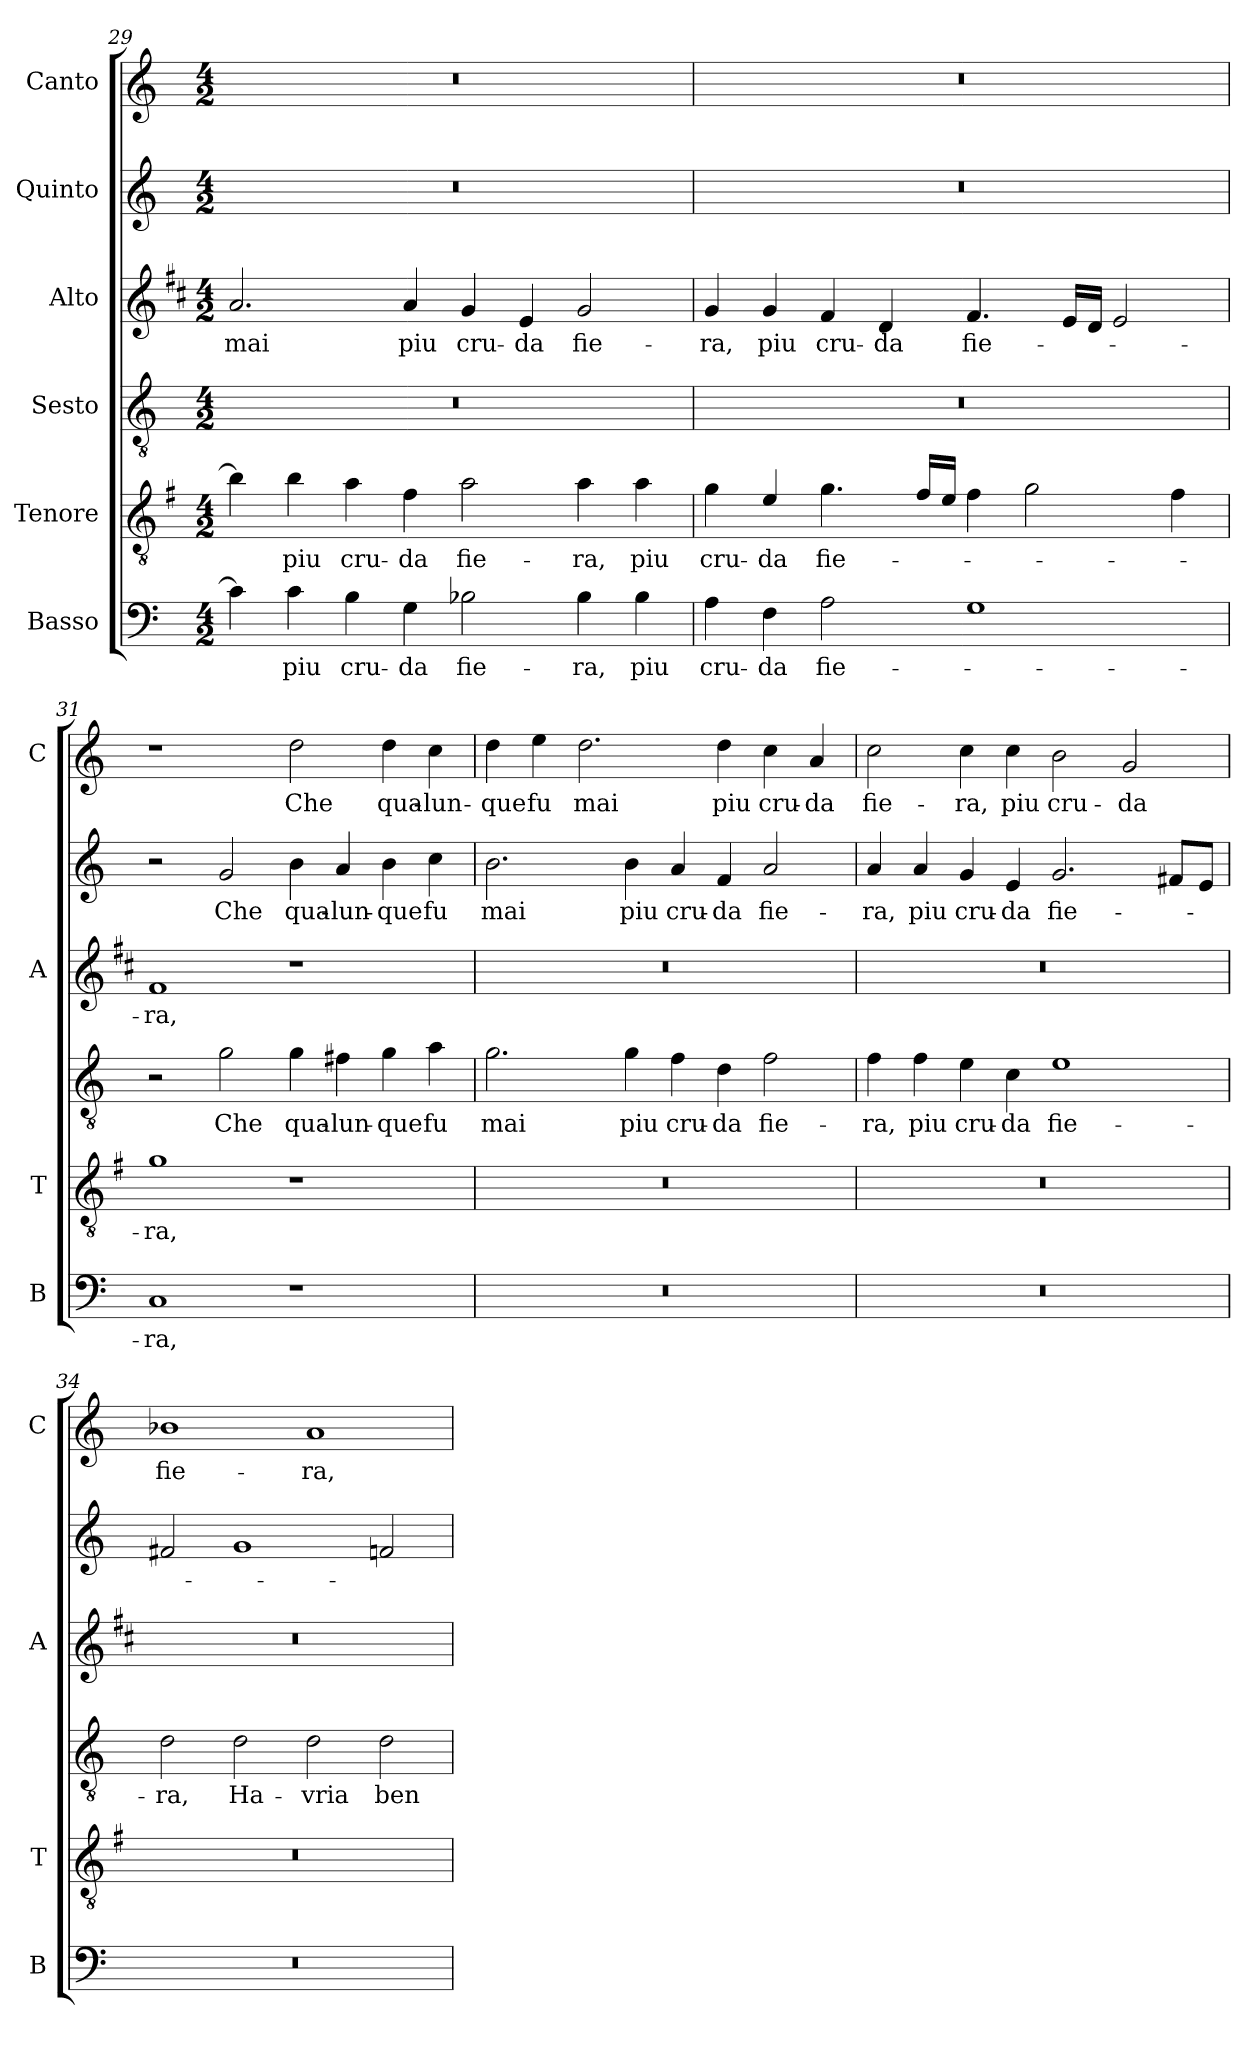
**kern	**text	**kern	**text	**kern	**text	**kern	**text	**kern	**text	**kern	**text
*part6	*part6	*part5	*part5	*part4	*part4	*part3	*part3	*part2	*part2	*part1	*part1
*staff6	*staff6	*staff5	*staff5	*staff4	*staff4	*staff3	*staff3	*staff2	*staff2	*staff1	*staff1
*I"Basso	*	*I"Tenore	*	*I"Sesto	*	*I"Alto	*	*I"Quinto	*	*I"Canto	*
*I'B	*	*I'T	*	*	*	*I'A	*	*	*	*I'C	*
*clefF4	*	*clefGv2	*	*clefGv2	*	*clefG2	*	*clefG2	*	*clefG2	*
*	*	*ITrd4c7	*	*	*	*ITrd1c2	*	*	*	*	*
*k[]	*	*k[]	*	*k[]	*	*k[]	*	*k[]	*	*k[]	*
*C:	*	*C:	*	*C:	*	*C:	*	*C:	*	*C:	*
*M4/2	*	*M4/2	*	*M4/2	*	*M4/2	*	*M4/2	*	*M4/2	*
=29	=29	=29	=29	=29	=29	=29	=29	=29	=29	=29	=29
!	!	!	!	!	!	!	!LO:LY:b	!	!	!	!
4c\]	.	4e\]	.	0r	.	2.g/	mai	0r	.	0r	.
!	!LO:LY:b	!	!LO:LY:b	!	!	!	!	!	!	!	!
4c\	piu	4e\	piu	.	.	.	.	.	.	.	.
!	!LO:LY:b	!	!LO:LY:b	!	!	!	!	!	!	!	!
4B\	cru-	4d\	cru-	.	.	.	.	.	.	.	.
!	!LO:LY:b	!	!LO:LY:b	!	!	!	!LO:LY:b	!	!	!	!
4G\	-da	4B\	-da	.	.	4g/	piu	.	.	.	.
!	!LO:LY:b	!	!LO:LY:b	!	!	!	!LO:LY:b	!	!	!	!
2B-X\	fie-	2d\	fie-	.	.	4f/	cru-	.	.	.	.
!	!	!	!	!	!	!	!LO:LY:b	!	!	!	!
.	.	.	.	.	.	4d/	-da	.	.	.	.
!	!LO:LY:b	!	!LO:LY:b	!	!	!	!LO:LY:b	!	!	!	!
4B-\	-ra,	4d\	-ra,	.	.	2f/	fie-	.	.	.	.
!	!LO:LY:b	!	!LO:LY:b	!	!	!	!	!	!	!	!
4B-\	piu	4d\	piu	.	.	.	.	.	.	.	.
=30	=30	=30	=30	=30	=30	=30	=30	=30	=30	=30	=30
!	!LO:LY:b	!	!LO:LY:b	!	!	!	!LO:LY:b	!	!	!	!
4A\	cru-	4c\	cru-	0r	.	4f/	-ra,	0r	.	0r	.
!	!LO:LY:b	!	!LO:LY:b	!	!	!	!LO:LY:b	!	!	!	!
4F\	-da	4A/	-da	.	.	4f/	piu	.	.	.	.
!	!LO:LY:b	!	!LO:LY:b	!	!	!	!LO:LY:b	!	!	!	!
2A\	fie-	4.c\	fie-	.	.	4e/	cru-	.	.	.	.
!	!	!	!	!	!	!	!LO:LY:b	!	!	!	!
.	.	.	.	.	.	4c/	-da	.	.	.	.
.	.	16B/LL	.	.	.	.	.	.	.	.	.
.	.	16A/JJ	.	.	.	.	.	.	.	.	.
!	!	!	!	!	!	!	!LO:LY:b	!	!	!	!
1G	.	4B\	.	.	.	4.e/	fie-	.	.	.	.
.	.	2c\	.	.	.	.	.	.	.	.	.
.	.	.	.	.	.	16d/LL	.	.	.	.	.
.	.	.	.	.	.	16c/JJ	.	.	.	.	.
.	.	.	.	.	.	2d/	.	.	.	.	.
.	.	4B\	.	.	.	.	.	.	.	.	.
=31	=31	=31	=31	=31	=31	=31	=31	=31	=31	=31	=31
!	!LO:LY:b	!	!LO:LY:b	!	!	!	!LO:LY:b	!	!	!	!
1C	-ra,	1c	-ra,	2r	.	1e	-ra,	2r	.	1r	.
!	!	!	!	!	!LO:LY:b	!	!	!	!LO:LY:b	!	!
.	.	.	.	2g\	Che	.	.	2g/	Che	.	.
!	!	!	!	!	!LO:LY:b	!	!	!	!LO:LY:b	!	!LO:LY:b
1r	.	1r	.	4g\	qua-	1r	.	4b\	qua-	2dd\	Che
!	!	!	!	!	!LO:LY:b	!	!	!	!LO:LY:b	!	!
.	.	.	.	4f#X\	-lun-	.	.	4a/	-lun-	.	.
!	!	!	!	!	!LO:LY:b	!	!	!	!LO:LY:b	!	!LO:LY:b
.	.	.	.	4g\	-que	.	.	4b\	-que	4dd\	qua-
!	!	!	!	!	!LO:LY:b	!	!	!	!LO:LY:b	!	!LO:LY:b
.	.	.	.	4a\	fu	.	.	4cc\	fu	4cc\	-lun-
!!LO:LB:g=z
=32	=32	=32	=32	=32	=32	=32	=32	=32	=32	=32	=32
!	!	!	!	!	!LO:LY:b	!	!	!	!LO:LY:b	!	!LO:LY:b
0r	.	0r	.	2.g\	mai	0r	.	2.b\	mai	4dd\	-que
!	!	!	!	!	!	!	!	!	!	!	!LO:LY:b
.	.	.	.	.	.	.	.	.	.	4ee\	fu
!	!	!	!	!	!	!	!	!	!	!	!LO:LY:b
.	.	.	.	.	.	.	.	.	.	2.dd\	mai
!	!	!	!	!	!LO:LY:b	!	!	!	!LO:LY:b	!	!
.	.	.	.	4g\	piu	.	.	4b\	piu	.	.
!	!	!	!	!	!LO:LY:b	!	!	!	!LO:LY:b	!	!
.	.	.	.	4f\	cru-	.	.	4a/	cru-	.	.
!	!	!	!	!	!LO:LY:b	!	!	!	!LO:LY:b	!	!LO:LY:b
.	.	.	.	4d\	-da	.	.	4f/	-da	4dd\	piu
!	!	!	!	!	!LO:LY:b	!	!	!	!LO:LY:b	!	!LO:LY:b
.	.	.	.	2f\	fie-	.	.	2a/	fie-	4cc\	cru-
!	!	!	!	!	!	!	!	!	!	!	!LO:LY:b
.	.	.	.	.	.	.	.	.	.	4a/	-da
=33	=33	=33	=33	=33	=33	=33	=33	=33	=33	=33	=33
!	!	!	!	!	!LO:LY:b	!	!	!	!LO:LY:b	!	!LO:LY:b
0r	.	0r	.	4f\	-ra,	0r	.	4a/	-ra,	2cc\	fie-
!	!	!	!	!	!LO:LY:b	!	!	!	!LO:LY:b	!	!
.	.	.	.	4f\	piu	.	.	4a/	piu	.	.
!	!	!	!	!	!LO:LY:b	!	!	!	!LO:LY:b	!	!LO:LY:b
.	.	.	.	4e\	cru-	.	.	4g/	cru-	4cc\	-ra,
!	!	!	!	!	!LO:LY:b	!	!	!	!LO:LY:b	!	!LO:LY:b
.	.	.	.	4c\	-da	.	.	4e/	-da	4cc\	piu
!	!	!	!	!	!LO:LY:b	!	!	!	!LO:LY:b	!	!LO:LY:b
.	.	.	.	1e	fie-	.	.	2.g/	fie-	2b\	cru-
!	!	!	!	!	!	!	!	!	!	!	!LO:LY:b
.	.	.	.	.	.	.	.	.	.	2g/	-da
.	.	.	.	.	.	.	.	8f#X/L	.	.	.
.	.	.	.	.	.	.	.	8e/J	.	.	.
=34	=34	=34	=34	=34	=34	=34	=34	=34	=34	=34	=34
!	!	!	!	!	!LO:LY:b	!	!	!	!	!	!LO:LY:b
0r	.	0r	.	2d\	-ra,	0r	.	2f#X/	.	1b-X	fie-
!	!	!	!	!	!LO:LY:b	!	!	!	!	!	!
.	.	.	.	2d\	Ha-	.	.	1g	.	.	.
!	!	!	!	!	!LO:LY:b	!	!	!	!	!	!LO:LY:b
.	.	.	.	2d\	-vria	.	.	.	.	1a	-ra,
!	!	!	!	!	!LO:LY:b	!	!	!	!	!	!
.	.	.	.	2d\	ben	.	.	2fn/	.	.	.
=	=	=	=	=	=	=	=	=	=	=	=
*-	*-	*-	*-	*-	*-	*-	*-	*-	*-	*-	*-
